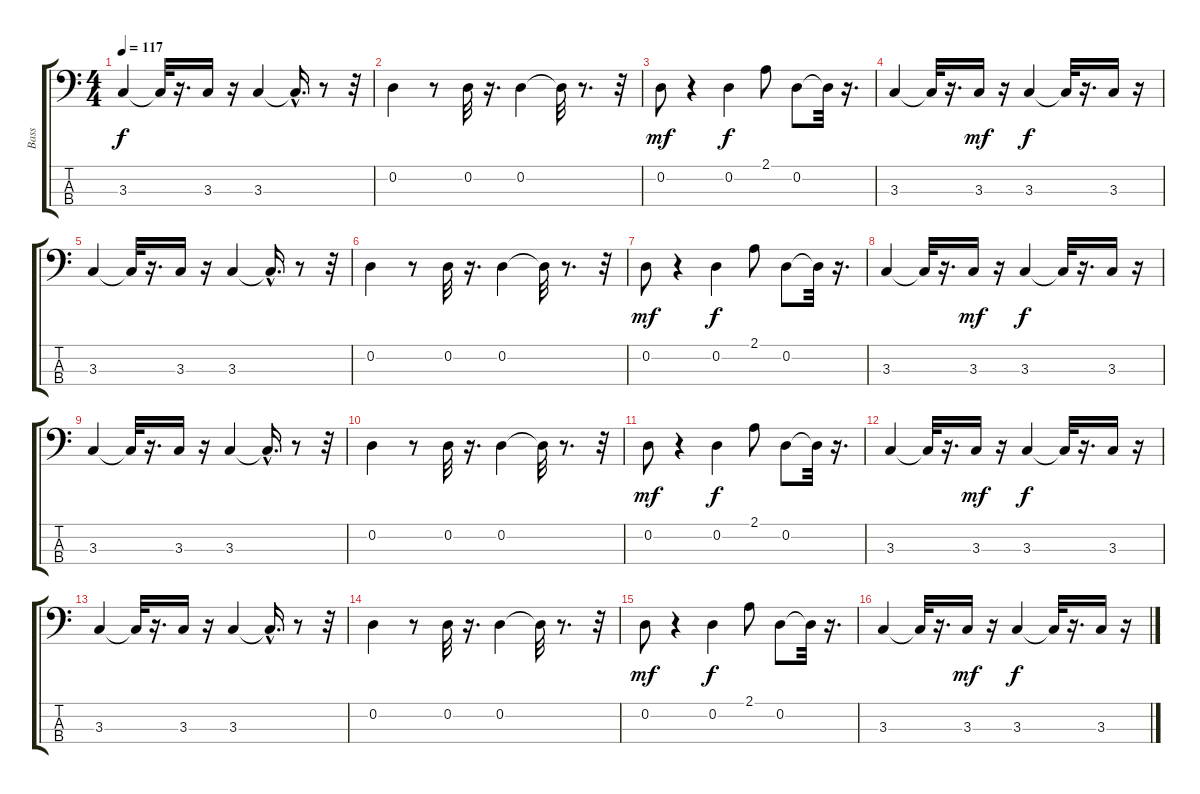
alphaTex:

\track ("Bass" "Bass") {instrument electricbassfinger}
\staff {score tabs}
\tuning (G2 D2 A1 E1) {hide}
\ts (4 4)
\tempo 117
\clef f4
\ks c
3.3.4{dy f} 3.3{t}.32 r.16{d} 3.3.16 r.16 3.3.4 3.3{hac t}.16{d} r.8 r.32 |
0.2.4 r.8 0.2.32 r.16{d} 0.2.4 0.2{t}.32 r.8{d} r.32 |
0.2.8{dy mf} r.4 0.2.4{dy f} 2.1.8 0.2.8 0.2{t}.32 r.16{d} |
3.3.4 3.3{t}.32 r.16{d} 3.3.16{dy mf} r.16 3.3.4{dy f} 3.3{t}.32 r.16{d} 3.3.16 r.16 |
3.3.4 3.3{t}.32 r.16{d} 3.3.16 r.16 3.3.4 3.3{hac t}.16{d} r.8 r.32 |
0.2.4 r.8 0.2.32 r.16{d} 0.2.4 0.2{t}.32 r.8{d} r.32 |
0.2.8{dy mf} r.4 0.2.4{dy f} 2.1.8 0.2.8 0.2{t}.32 r.16{d} |
3.3.4 3.3{t}.32 r.16{d} 3.3.16{dy mf} r.16 3.3.4{dy f} 3.3{t}.32 r.16{d} 3.3.16 r.16 |
3.3.4 3.3{t}.32 r.16{d} 3.3.16 r.16 3.3.4 3.3{hac t}.16{d} r.8 r.32 |
0.2.4 r.8 0.2.32 r.16{d} 0.2.4 0.2{t}.32 r.8{d} r.32 |
0.2.8{dy mf} r.4 0.2.4{dy f} 2.1.8 0.2.8 0.2{t}.32 r.16{d} |
3.3.4 3.3{t}.32 r.16{d} 3.3.16{dy mf} r.16 3.3.4{dy f} 3.3{t}.32 r.16{d} 3.3.16 r.16 |
3.3.4 3.3{t}.32 r.16{d} 3.3.16 r.16 3.3.4 3.3{hac t}.16{d} r.8 r.32 |
0.2.4 r.8 0.2.32 r.16{d} 0.2.4 0.2{t}.32 r.8{d} r.32 |
0.2.8{dy mf} r.4 0.2.4{dy f} 2.1.8 0.2.8 0.2{t}.32 r.16{d} |
3.3.4 3.3{t}.32 r.16{d} 3.3.16{dy mf} r.16 3.3.4{dy f} 3.3{t}.32 r.16{d} 3.3.16 r.16
